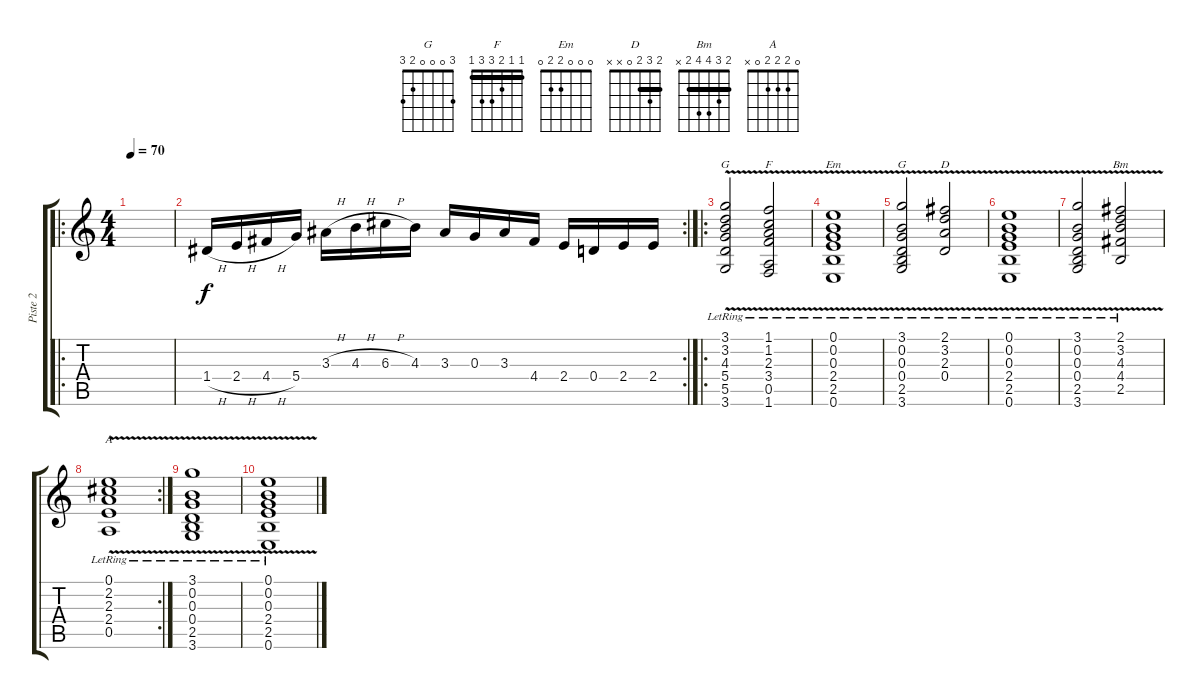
\track ("Piste 2" "Piste 2") {instrument overdrivenguitar}
\staff {score tabs}
\tuning (E4 B3 G3 D3 A2 E2) {hide}
\chord ("G" 3 3 4 5 5 3) {barre 3}
\chord ("F" 1 1 2 3 3 1) {barre 1}
\chord ("Em" 0 0 0 2 2 0)
\chord ("G" 3 0 0 0 2 3)
\chord ("D" 2 3 2 0 x x) {barre 2}
\chord ("Bm" 2 3 4 4 2 x) {barre 2}
\chord ("A" 0 2 2 2 0 x)
\ro
\ts (4 4)
\tempo 70
\clef g2
\ks c
|
\rc 2
1.4{h}.16 2.4{h}.16 4.4{h}.16 5.4.16 3.3{h}.16 4.3{h}.16 6.3{h}.16 4.3.16 3.3.16 0.3.16 3.3.16 4.4.16 2.4.16 0.4.16 2.4.16 2.4.16 |
\ro
(3.1{v} 3.2{lr} 4.3 5.4 5.5 3.6).2{ch "G"} (1.1{v lr} 1.2 2.3 3.4 0.5 1.6).2{ch "F"} |
(0.1{v lr} 0.2 0.3 2.4 2.5 0.6).1{ch "Em"} |
(3.1{v lr} 0.2 0.3 0.4 2.5 3.6).2{ch "G"} (2.1{v lr} 3.2 2.3 0.4).2{ch "D"} |
(0.1{v} 0.2{lr} 0.3 2.4 2.5 0.6).1 |
(3.1{v} 0.2{lr} 0.3 0.4 2.5 3.6).2 (2.1{v} 3.2 4.3{lr} 4.4 2.5).2{ch "Bm"} |
\rc 2
(0.1{v lr} 2.2 2.3 2.4 0.5).1{ch "A"} |
(3.1{v} 0.2 0.3{lr} 0.4 2.5 3.6).1 |
(0.1{v} 0.2{lr} 0.3 2.4 2.5 0.6).1
